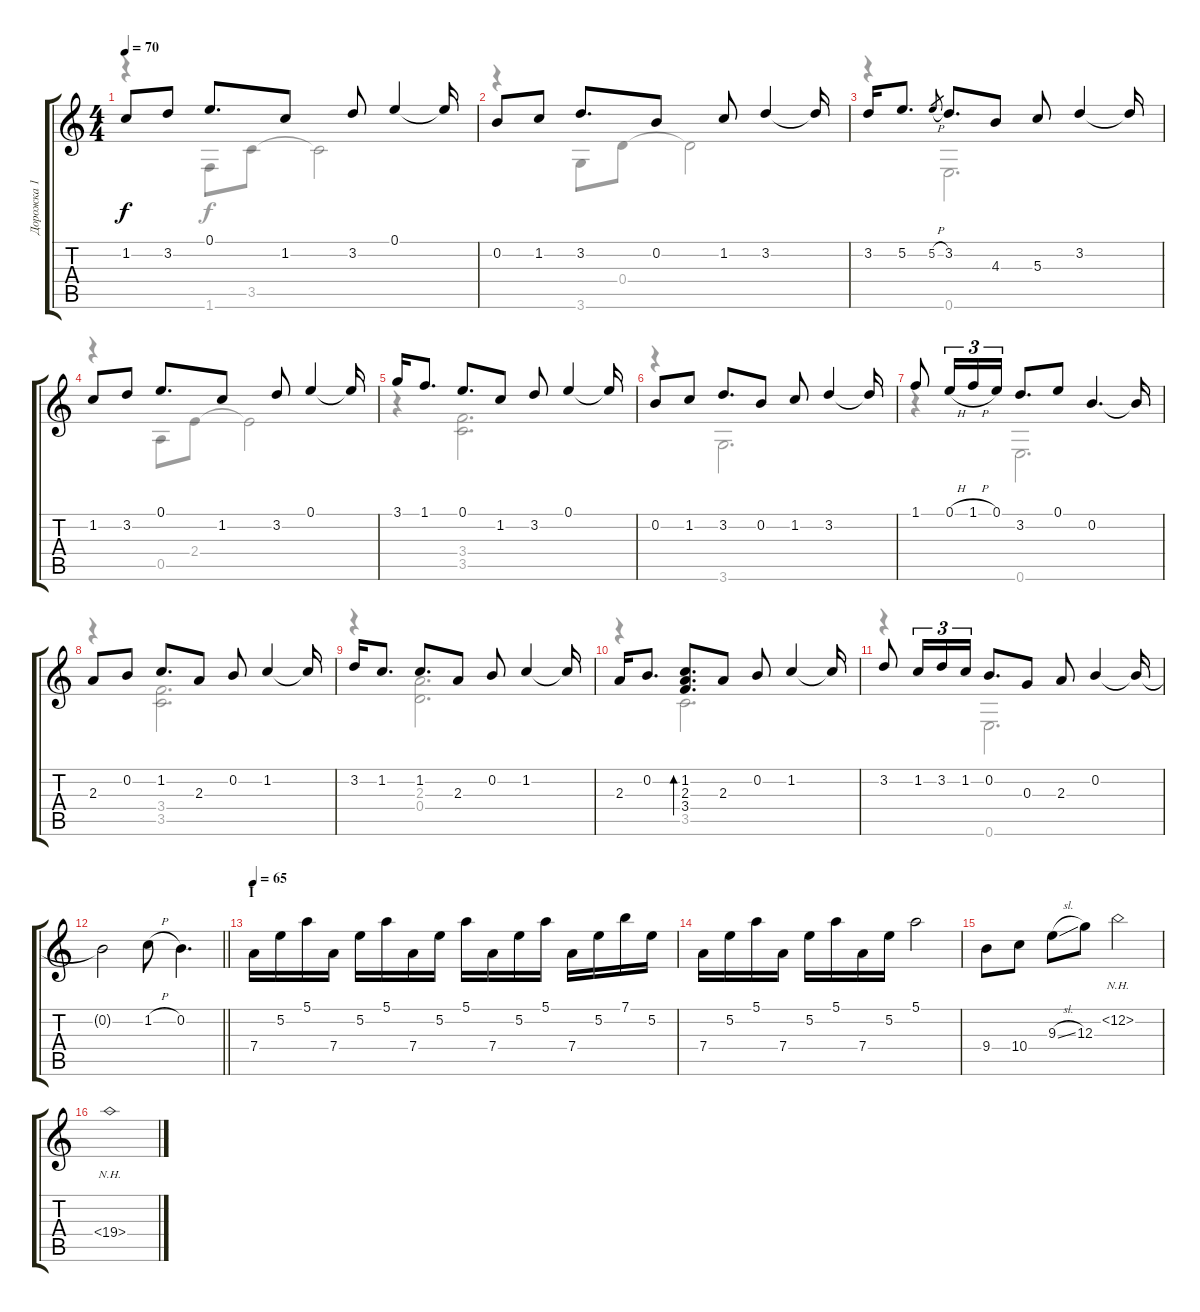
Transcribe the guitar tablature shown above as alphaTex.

\track ("Дорожка 1" "Дорожка 1") {instrument acousticguitarnylon}
\staff {score tabs}
\tuning (E4 B3 G3 D3 A2 E2) {hide}
\voice
\ts (4 4)
\tempo 70
\clef g2
\ks c
1.2.8{dy f} 3.2.8 0.1.8{d} 1.2.8 3.2.8 0.1.4 0.1{t}.16 |
0.2.8 1.2.8 3.2.8{d} 0.2.8 1.2.8 3.2.4 3.2{t}.16 |
3.2.16 5.2.8{d} 5.2{h}.8{gr} 3.2.8{d} 4.3.8 5.3.8 3.2.4 3.2{t}.16 |
1.2.8 3.2.8 0.1.8{d} 1.2.8 3.2.8 0.1.4 0.1{t}.16 |
3.1.16 1.1.8{d} 0.1.8{d} 1.2.8 3.2.8 0.1.4 0.1{t}.16 |
0.2.8 1.2.8 3.2.8{d} 0.2.8 1.2.8 3.2.4 3.2{t}.16 |
1.1.8 0.1{h}.16{tu (3 2)} 1.1{h}.16{tu (3 2)} 0.1.16{tu (3 2)} 3.2.8{d} 0.1.8 0.2.4{d} 0.2{t}.16 |
2.3.8 0.2.8 1.2.8{d} 2.3.8 0.2.8 1.2.4 1.2{t}.16 |
3.2.16 1.2.8{d} 1.2.8{d} 2.3.8 0.2.8 1.2.4 1.2{t}.16 |
2.3.16 0.2.8{d} (1.2 2.3 3.4).8{d bd 60} 2.3.8 0.2.8 1.2.4 1.2{t}.16 |
3.2.8 1.2.16{tu (3 2)} 3.2.16{tu (3 2)} 1.2.16{tu (3 2)} 0.2.8{d} 0.3.8 2.3.8 0.2.4 0.2{t}.16 |
\barLineRight lightlight
0.2{t}.2 1.2{h}.8 0.2.4{d} |
\section ("" "I")
\tempo 65
7.4.16 5.2.16 5.1.16 7.4.16 5.2.16 5.1.16 7.4.16 5.2.16 5.1.16 7.4.16 5.2.16 5.1.16 7.4.16 5.2.16 7.1.16 5.2.16 |
7.4.16 5.2.16 5.1.16 7.4.16 5.2.16 5.1.16 7.4.16 5.2.16 5.1.2 |
9.4.8 10.4.8 9.3{sl}.8 12.3.8 12.2{nh}.2 |
19.4{nh}.1
\voice
\clef g2
\ottava regular
\simile none
\ks c
r.4{dy f} 1.6.8 3.5.8 3.5{t}.2 |
r.4 3.6.8 0.4.8 0.4{t}.2 |
r.4 0.6.2{d} |
r.4 0.5.8 2.4.8 2.4{t}.2 |
r.4 (3.4 3.5).2{d} |
r.4 3.6.2{d} |
r.4 0.6.2{d} |
r.4 (3.4 3.5).2{d} |
r.4 (2.3 0.4).2{d} |
r.4 3.5.2{d} |
r.4 0.6.2{d} |
\barLineRight lightlight
|
|
|
|
